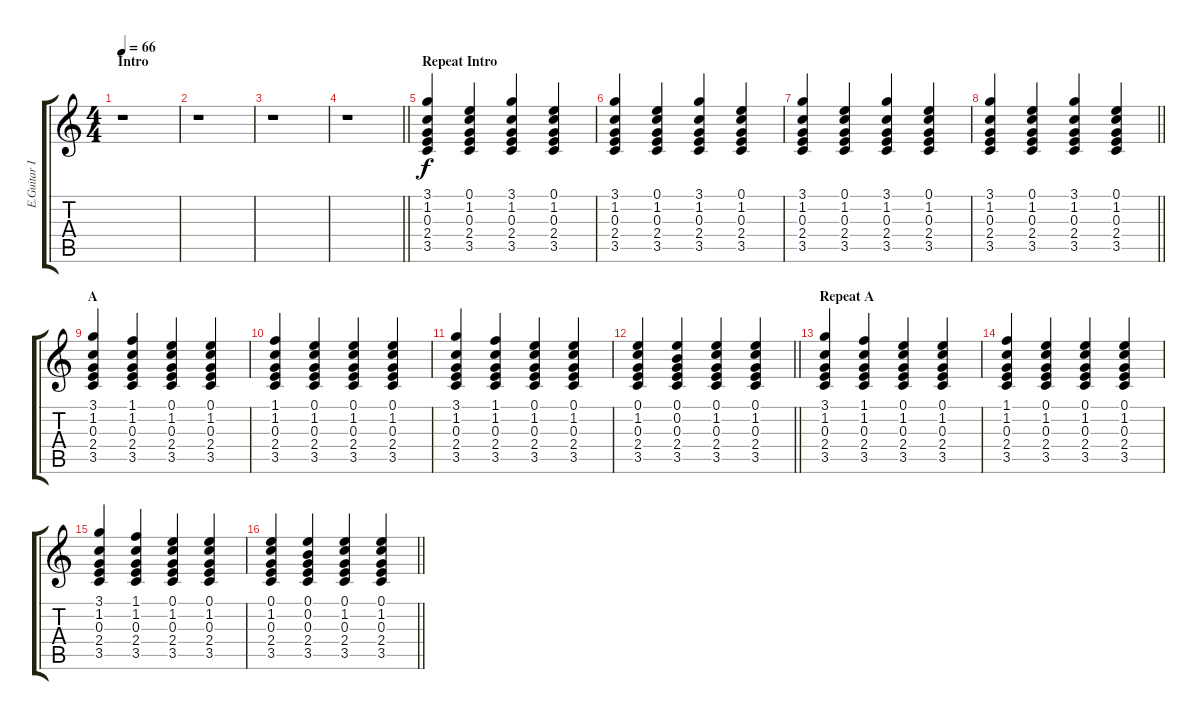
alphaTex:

\track ("E.Guitar I" "E.Guitar I") {instrument electricguitarclean}
\staff {score tabs}
\tuning (E4 B3 G3 D3 A2 E2) {hide}
\ts (4 4)
\section ("" "Intro ")
\tempo 66
\clef g2
\ks c
r.1{dy f instrument electricguitarclean} |
r.1 |
r.1 |
\barLineRight lightlight
r.1 |
\section ("" "Repeat Intro")
(3.1 1.2 0.3 2.4 3.5).4 (0.1 1.2 0.3 2.4 3.5).4 (3.1 1.2 0.3 2.4 3.5).4 (0.1 1.2 0.3 2.4 3.5).4 |
(3.1 1.2 0.3 2.4 3.5).4 (0.1 1.2 0.3 2.4 3.5).4 (3.1 1.2 0.3 2.4 3.5).4 (0.1 1.2 0.3 2.4 3.5).4 |
(3.1 1.2 0.3 2.4 3.5).4 (0.1 1.2 0.3 2.4 3.5).4 (3.1 1.2 0.3 2.4 3.5).4 (0.1 1.2 0.3 2.4 3.5).4 |
\barLineRight lightlight
(3.1 1.2 0.3 2.4 3.5).4 (0.1 1.2 0.3 2.4 3.5).4 (3.1 1.2 0.3 2.4 3.5).4 (0.1 1.2 0.3 2.4 3.5).4 |
\section ("" "A")
(3.1 1.2 0.3 2.4 3.5).4 (1.1 1.2 0.3 2.4 3.5).4 (0.1 1.2 0.3 2.4 3.5).4 (0.1 1.2 0.3 2.4 3.5).4 |
(1.1 1.2 0.3 2.4 3.5).4 (0.1 1.2 0.3 2.4 3.5).4 (0.1 1.2 0.3 2.4 3.5).4 (0.1 1.2 0.3 2.4 3.5).4 |
(3.1 1.2 0.3 2.4 3.5).4 (1.1 1.2 0.3 2.4 3.5).4 (0.1 1.2 0.3 2.4 3.5).4 (0.1 1.2 0.3 2.4 3.5).4 |
\barLineRight lightlight
(0.1 1.2 0.3 2.4 3.5).4 (0.1 0.2 0.3 2.4 3.5).4 (0.1 1.2 0.3 2.4 3.5).4 (0.1 1.2 0.3 2.4 3.5).4 |
\section ("" "Repeat A")
(3.1 1.2 0.3 2.4 3.5).4 (1.1 1.2 0.3 2.4 3.5).4 (0.1 1.2 0.3 2.4 3.5).4 (0.1 1.2 0.3 2.4 3.5).4 |
(1.1 1.2 0.3 2.4 3.5).4 (0.1 1.2 0.3 2.4 3.5).4 (0.1 1.2 0.3 2.4 3.5).4 (0.1 1.2 0.3 2.4 3.5).4 |
(3.1 1.2 0.3 2.4 3.5).4 (1.1 1.2 0.3 2.4 3.5).4 (0.1 1.2 0.3 2.4 3.5).4 (0.1 1.2 0.3 2.4 3.5).4 |
\barLineRight lightlight
(0.1 1.2 0.3 2.4 3.5).4 (0.1 0.2 0.3 2.4 3.5).4 (0.1 1.2 0.3 2.4 3.5).4 (0.1 1.2 0.3 2.4 3.5).4
